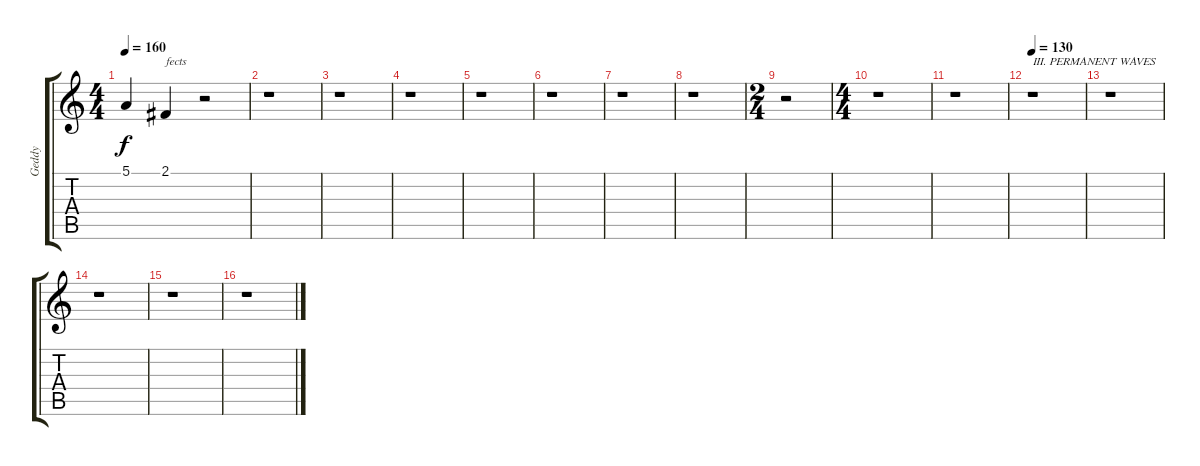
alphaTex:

\track ("Geddy" "Geddy") {instrument lead6voice}
\staff {score tabs}
\tuning (E4 B3 G3 D3 A2 E2) {hide}
\ts (4 4)
\tempo 160
\clef g2
\ks c
5.1{t}.4{dy f} 2.1.4{txt "fects"} r.2 |
r.1 |
r.1 |
r.1 |
r.1 |
r.1 |
r.1 |
r.1 |
\ts (2 4)
r.2 |
\ts (4 4)
r.1 |
r.1 |
\tempo 130
r.1{txt "III. PERMANENT WAVES"} |
r.1 |
r.1 |
r.1 |
r.1
